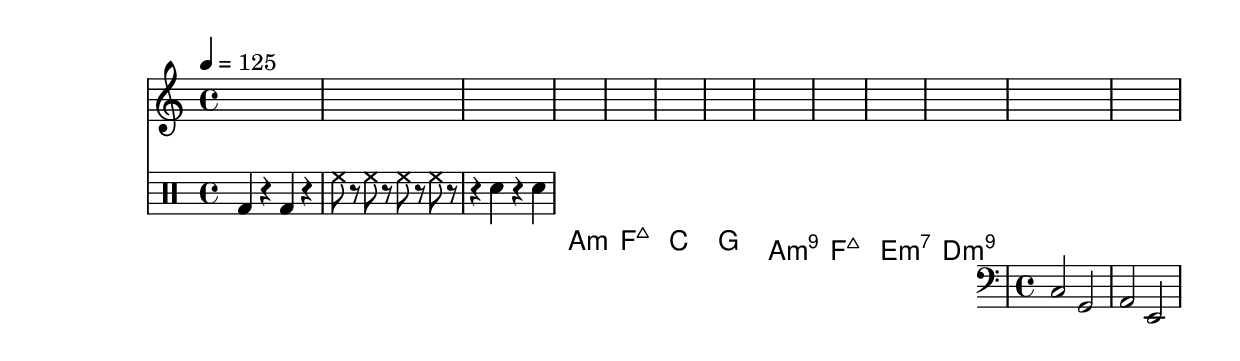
\version "2.24.4"  
\relative c' {
  \tempo 4 = 125
  \key a \minor
  \time 4/4

  % ---- BEAT PRINCIPAL ----
  \new DrumStaff {
    \drummode {
      bd4 r4 bd4 r4    % Bombo en negras
      hh8 r8 hh8 r8 hh8 r8 hh8 r8   % Hi-hat en corcheas
      r4 sn4 r4 sn4    % Clap en 2 y 4
    }
  }

  % ---- PROGRESIÓN ARMÓNICA ----
  \new ChordNames {
    \chordmode {
      a1:m | f1:maj7 | c1 | g1
    }
  }

  % ---- PUENTE ----
  \new ChordNames {
    \chordmode {
      a1:m9 | f1:maj7 | e1:m7 | d1:m9
    }
  }

  % ---- BAJO ----
  \new Staff {
    \clef bass
    \relative c {
      c2 g | a2 e
    }
  }
}


